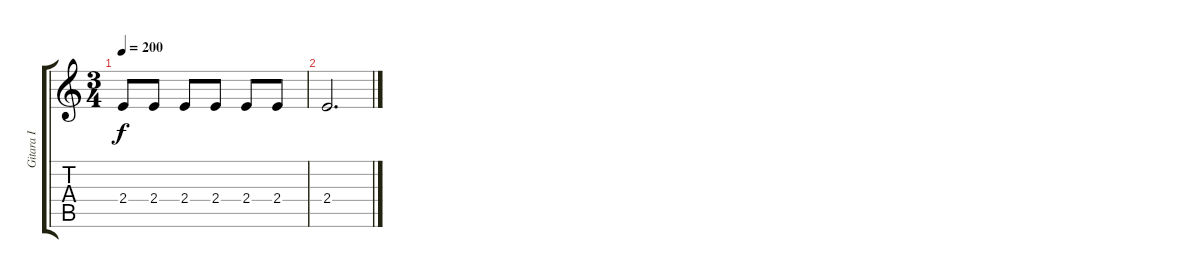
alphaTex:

\track ("Gitara I" "Gitara I") {instrument acousticguitarnylon}
\staff {score tabs}
\tuning (E4 B3 G3 D3 A2 E2) {hide}
\ts (3 4)
\tempo 200
\clef g2
\ks c
2.4.8{dy f} 2.4.8 2.4.8 2.4.8 2.4.8 2.4.8 |
2.4.2{d}
